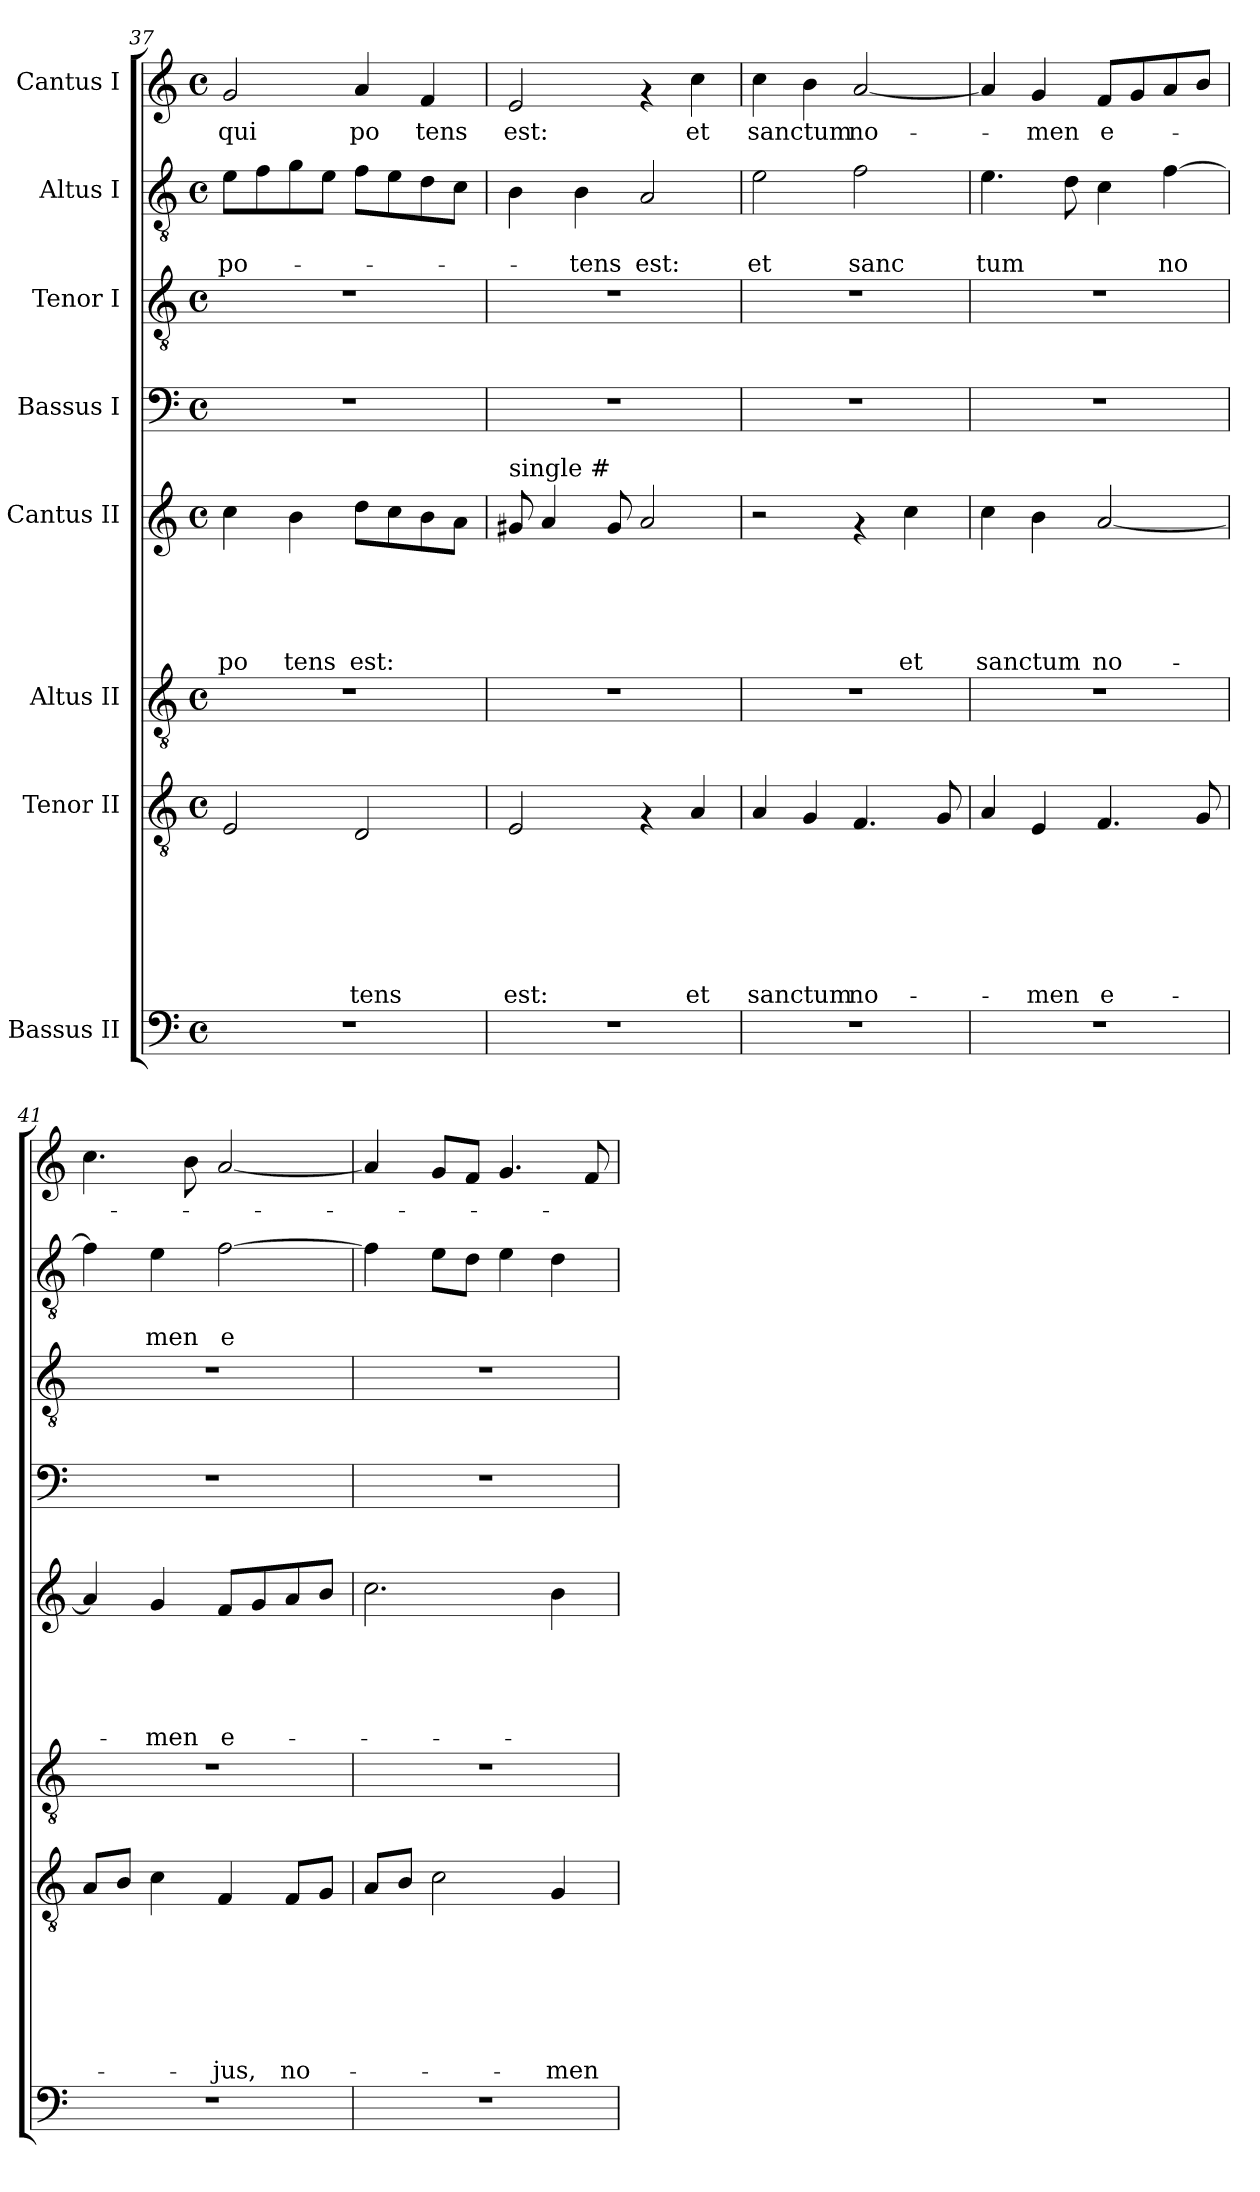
**kern	**kern	**text	**text	**text	**text	**text	**text	**text	**kern	**kern	**text	**text	**text	**text	**text	**kern	**kern	**kern	**text	**text	**kern	**text
*part8	*part7	*part7	*part7	*part7	*part7	*part7	*part7	*part7	*part6	*part5	*part5	*part5	*part5	*part5	*part5	*part4	*part3	*part2	*part2	*part2	*part1	*part1
*staff8	*staff7	*staff7	*staff7	*staff7	*staff7	*staff7	*staff7	*staff7	*staff6	*staff5	*staff5	*staff5	*staff5	*staff5	*staff5	*staff4	*staff3	*staff2	*staff2	*staff2	*staff1	*staff1
*I"Bassus II	*I"Tenor II	*	*	*	*	*	*	*	*I"Altus II	*I"Cantus II	*	*	*	*	*	*I"Bassus I	*I"Tenor I	*I"Altus I	*	*	*I"Cantus I	*
*clefF4	*clefGv2	*	*	*	*	*	*	*	*clefGv2	*clefG2	*	*	*	*	*	*clefF4	*clefGv2	*clefGv2	*	*	*clefG2	*
*k[]	*k[]	*	*	*	*	*	*	*	*k[]	*k[]	*	*	*	*	*	*k[]	*k[]	*k[]	*	*	*k[]	*
*C:	*C:	*	*	*	*	*	*	*	*C:	*C:	*	*	*	*	*	*C:	*C:	*C:	*	*	*C:	*
*M4/4	*M4/4	*	*	*	*	*	*	*	*M4/4	*M4/4	*	*	*	*	*	*M4/4	*M4/4	*M4/4	*	*	*M4/4	*
*met(c)	*met(c)	*	*	*	*	*	*	*	*met(c)	*met(c)	*	*	*	*	*	*met(c)	*met(c)	*met(c)	*	*	*met(c)	*
=37	=37	=37	=37	=37	=37	=37	=37	=37	=37	=37	=37	=37	=37	=37	=37	=37	=37	=37	=37	=37	=37	=37
!	!	!	!	!	!	!	!	!	!	!	!	!	!	!	!LO:LY:b	!	!	!	!	!LO:LY:b	!	!LO:LY:b
1r	2E/	.	.	.	.	.	.	.	1r	4cc\	.	.	.	.	po	1r	1r	8e\L	.	po-	2g/	qui
.	.	.	.	.	.	.	.	.	.	.	.	.	.	.	.	.	.	8f\	.	.	.	.
!	!	!	!	!	!	!	!	!	!	!	!	!	!	!	!LO:LY:b	!	!	!	!	!	!	!
.	.	.	.	.	.	.	.	.	.	4b\	.	.	.	.	tens	.	.	8g\	.	.	.	.
.	.	.	.	.	.	.	.	.	.	.	.	.	.	.	.	.	.	8e\J	.	.	.	.
!	!	!	!	!	!	!	!	!LO:LY:b	!	!	!	!	!	!	!LO:LY:b	!	!	!	!	!	!	!LO:LY:b
.	2D/	.	.	.	.	.	.	tens	.	8dd\L	.	.	.	.	est:	.	.	8f\L	.	.	4a/	po
.	.	.	.	.	.	.	.	.	.	8cc\	.	.	.	.	.	.	.	8e\	.	.	.	.
!	!	!	!	!	!	!	!	!	!	!	!	!	!	!	!	!	!	!	!	!	!	!LO:LY:b
.	.	.	.	.	.	.	.	.	.	8b\	.	.	.	.	.	.	.	8d\	.	.	4f/	tens
.	.	.	.	.	.	.	.	.	.	8a\J	.	.	.	.	.	.	.	8c\J	.	.	.	.
!!LO:PB:g=z
=38	=38	=38	=38	=38	=38	=38	=38	=38	=38	=38	=38	=38	=38	=38	=38	=38	=38	=38	=38	=38	=38	=38
!	!	!	!	!	!	!	!	!	!	!LO:TX:a:t=single #	!	!	!	!	!	!	!	!	!	!	!	!
!	!	!	!	!	!	!	!	!LO:LY:b	!	!	!	!	!	!	!	!	!	!	!	!	!	!LO:LY:b
1r	2E/	.	.	.	.	.	.	est:	1r	8g#/	.	.	.	.	.	1r	1r	4B\	.	.	2e/	est:
.	.	.	.	.	.	.	.	.	.	4a/	.	.	.	.	.	.	.	.	.	.	.	.
!	!	!	!	!	!	!	!	!	!	!	!	!	!	!	!	!	!	!	!	!LO:LY:b	!	!
.	.	.	.	.	.	.	.	.	.	.	.	.	.	.	.	.	.	4B\	.	-tens	.	.
.	.	.	.	.	.	.	.	.	.	8g#/	.	.	.	.	.	.	.	.	.	.	.	.
!	!	!	!	!	!	!	!	!	!	!	!	!	!	!	!	!	!	!	!	!LO:LY:b	!	!
.	4rF	.	.	.	.	.	.	.	.	2a/	.	.	.	.	.	.	.	2A/	.	est:	4rf	.
!	!	!	!	!	!	!	!	!LO:LY:b	!	!	!	!	!	!	!	!	!	!	!	!	!	!LO:LY:b
.	4A/	.	.	.	.	.	.	et	.	.	.	.	.	.	.	.	.	.	.	.	4cc\	et
=39	=39	=39	=39	=39	=39	=39	=39	=39	=39	=39	=39	=39	=39	=39	=39	=39	=39	=39	=39	=39	=39	=39
!	!	!	!	!	!	!	!	!LO:LY:b	!	!	!	!	!	!	!	!	!	!	!	!LO:LY:b	!	!LO:LY:b
1r	4A/	.	.	.	.	.	.	sanctum	1r	2r	.	.	.	.	.	1r	1r	2e\	.	et	4cc\	sanctum
.	4G/	.	.	.	.	.	.	.	.	.	.	.	.	.	.	.	.	.	.	.	4b\	.
!	!	!	!	!	!	!	!	!LO:LY:b	!	!	!	!	!	!	!	!	!	!	!	!LO:LY:b	!	!LO:LY:b
.	4.F/	.	.	.	.	.	.	no-	.	4rf	.	.	.	.	.	.	.	2f\	.	sanc	[<2a/	no-
!	!	!	!	!	!	!	!	!	!	!	!	!	!	!	!LO:LY:b	!	!	!	!	!	!	!
.	.	.	.	.	.	.	.	.	.	4cc\	.	.	.	.	et	.	.	.	.	.	.	.
.	8G/	.	.	.	.	.	.	.	.	.	.	.	.	.	.	.	.	.	.	.	.	.
=40	=40	=40	=40	=40	=40	=40	=40	=40	=40	=40	=40	=40	=40	=40	=40	=40	=40	=40	=40	=40	=40	=40
!	!	!	!	!	!	!	!	!	!	!	!	!	!	!	!LO:LY:b	!	!	!	!	!LO:LY:b	!	!
1r	4A/	.	.	.	.	.	.	.	1r	4cc\	.	.	.	.	sanctum	1r	1r	4.e\	.	tum	4a/]	.
!	!	!	!	!	!	!	!	!LO:LY:b	!	!	!	!	!	!	!	!	!	!	!	!	!	!LO:LY:b
.	4E/	.	.	.	.	.	.	-men	.	4b\	.	.	.	.	.	.	.	.	.	.	4g/	-men
.	.	.	.	.	.	.	.	.	.	.	.	.	.	.	.	.	.	8d\	.	.	.	.
!	!	!	!	!	!	!	!	!LO:LY:b	!	!	!	!	!	!	!LO:LY:b	!	!	!	!	!	!	!LO:LY:b
.	4.F/	.	.	.	.	.	.	e-	.	[<2a/	.	.	.	.	no-	.	.	4c\	.	.	8f/L	e-
.	.	.	.	.	.	.	.	.	.	.	.	.	.	.	.	.	.	.	.	.	8g/	.
!	!	!	!	!	!	!	!	!	!	!	!	!	!	!	!	!	!	!	!	!LO:LY:b	!	!
.	.	.	.	.	.	.	.	.	.	.	.	.	.	.	.	.	.	[>4f\	.	no	8a/	.
.	8G/	.	.	.	.	.	.	.	.	.	.	.	.	.	.	.	.	.	.	.	8b/J	.
=41	=41	=41	=41	=41	=41	=41	=41	=41	=41	=41	=41	=41	=41	=41	=41	=41	=41	=41	=41	=41	=41	=41
1r	8A/L	.	.	.	.	.	.	.	1r	4a/]	.	.	.	.	.	1r	1r	4f\]	.	.	4.cc\	.
.	8B/J	.	.	.	.	.	.	.	.	.	.	.	.	.	.	.	.	.	.	.	.	.
!	!	!	!	!	!	!	!	!	!	!	!	!	!	!	!LO:LY:b	!	!	!	!	!LO:LY:b	!	!
.	4c\	.	.	.	.	.	.	.	.	4g/	.	.	.	.	-men	.	.	4e\	.	men	.	.
.	.	.	.	.	.	.	.	.	.	.	.	.	.	.	.	.	.	.	.	.	8b\	.
!	!	!	!	!	!	!	!	!LO:LY:b	!	!	!	!	!	!	!LO:LY:b	!	!	!	!	!LO:LY:b	!	!
.	4F/	.	.	.	.	.	.	-jus,	.	8f/L	.	.	.	.	e-	.	.	[>2f\	.	e	[<2a/	.
.	.	.	.	.	.	.	.	.	.	8g/	.	.	.	.	.	.	.	.	.	.	.	.
!	!	!	!	!	!	!	!	!LO:LY:b	!	!	!	!	!	!	!	!	!	!	!	!	!	!
.	8F/L	.	.	.	.	.	.	no-	.	8a/	.	.	.	.	.	.	.	.	.	.	.	.
.	8G/J	.	.	.	.	.	.	.	.	8b/J	.	.	.	.	.	.	.	.	.	.	.	.
=42	=42	=42	=42	=42	=42	=42	=42	=42	=42	=42	=42	=42	=42	=42	=42	=42	=42	=42	=42	=42	=42	=42
1r	8A/L	.	.	.	.	.	.	.	1r	2.cc\	.	.	.	.	.	1r	1r	4f\]	.	.	4a/]	.
.	8B/J	.	.	.	.	.	.	.	.	.	.	.	.	.	.	.	.	.	.	.	.	.
.	2c\	.	.	.	.	.	.	.	.	.	.	.	.	.	.	.	.	8e\L	.	.	8g/L	.
.	.	.	.	.	.	.	.	.	.	.	.	.	.	.	.	.	.	8d\J	.	.	8f/J	.
.	.	.	.	.	.	.	.	.	.	.	.	.	.	.	.	.	.	4e\	.	.	4.g/	.
!	!	!	!	!	!	!	!	!LO:LY:b	!	!	!	!	!	!	!	!	!	!	!	!	!	!
.	4G/	.	.	.	.	.	.	-men	.	4b\	.	.	.	.	.	.	.	4d\	.	.	.	.
.	.	.	.	.	.	.	.	.	.	.	.	.	.	.	.	.	.	.	.	.	8f/	.
=	=	=	=	=	=	=	=	=	=	=	=	=	=	=	=	=	=	=	=	=	=	=
*-	*-	*-	*-	*-	*-	*-	*-	*-	*-	*-	*-	*-	*-	*-	*-	*-	*-	*-	*-	*-	*-	*-
